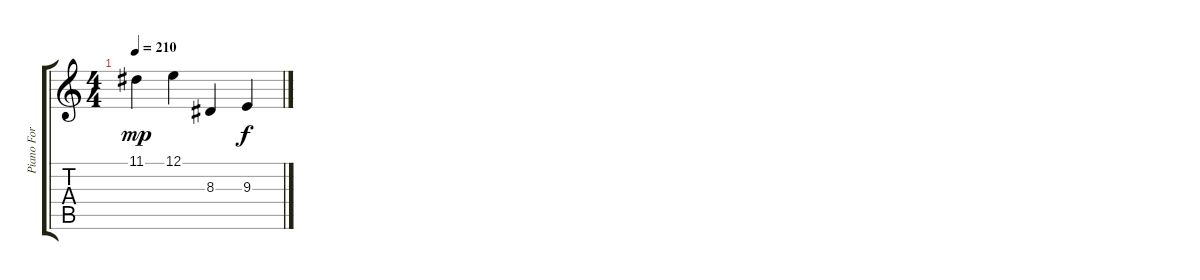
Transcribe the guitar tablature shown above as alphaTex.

\track ("Piano For pt. 1 Left Hand" "Piano For ") {instrument acousticgrandpiano}
\staff {score tabs}
\tuning (E4 B3 G3 D3 A2 E2) {hide}
\ts (4 4)
\tempo 210
\clef g2
\ks c
11.1.4{dy mp} 12.1.4 8.3.4 9.3.4{dy f}
